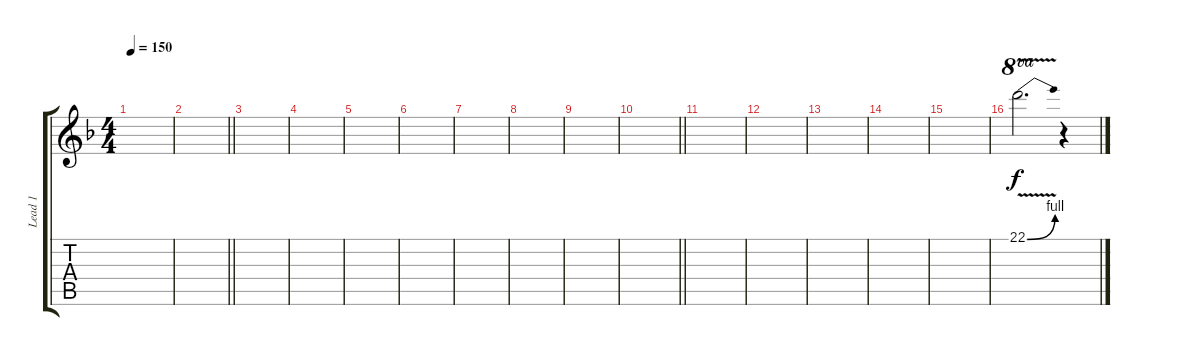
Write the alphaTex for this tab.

\track ("Lead 1" "Lead 1") {instrument distortionguitar}
\staff {score tabs}
\tuning (E4 B3 G3 D3 A2 E2) {hide}
\ts (4 4)
\tempo 150
\clef g2
\ks dminor
|
\barLineRight lightlight
|
|
|
|
|
|
|
|
\barLineRight lightlight
|
|
|
|
|
|
22.1{be (bend 0 0 60 4) v}.2{d ot 8va} r.4
